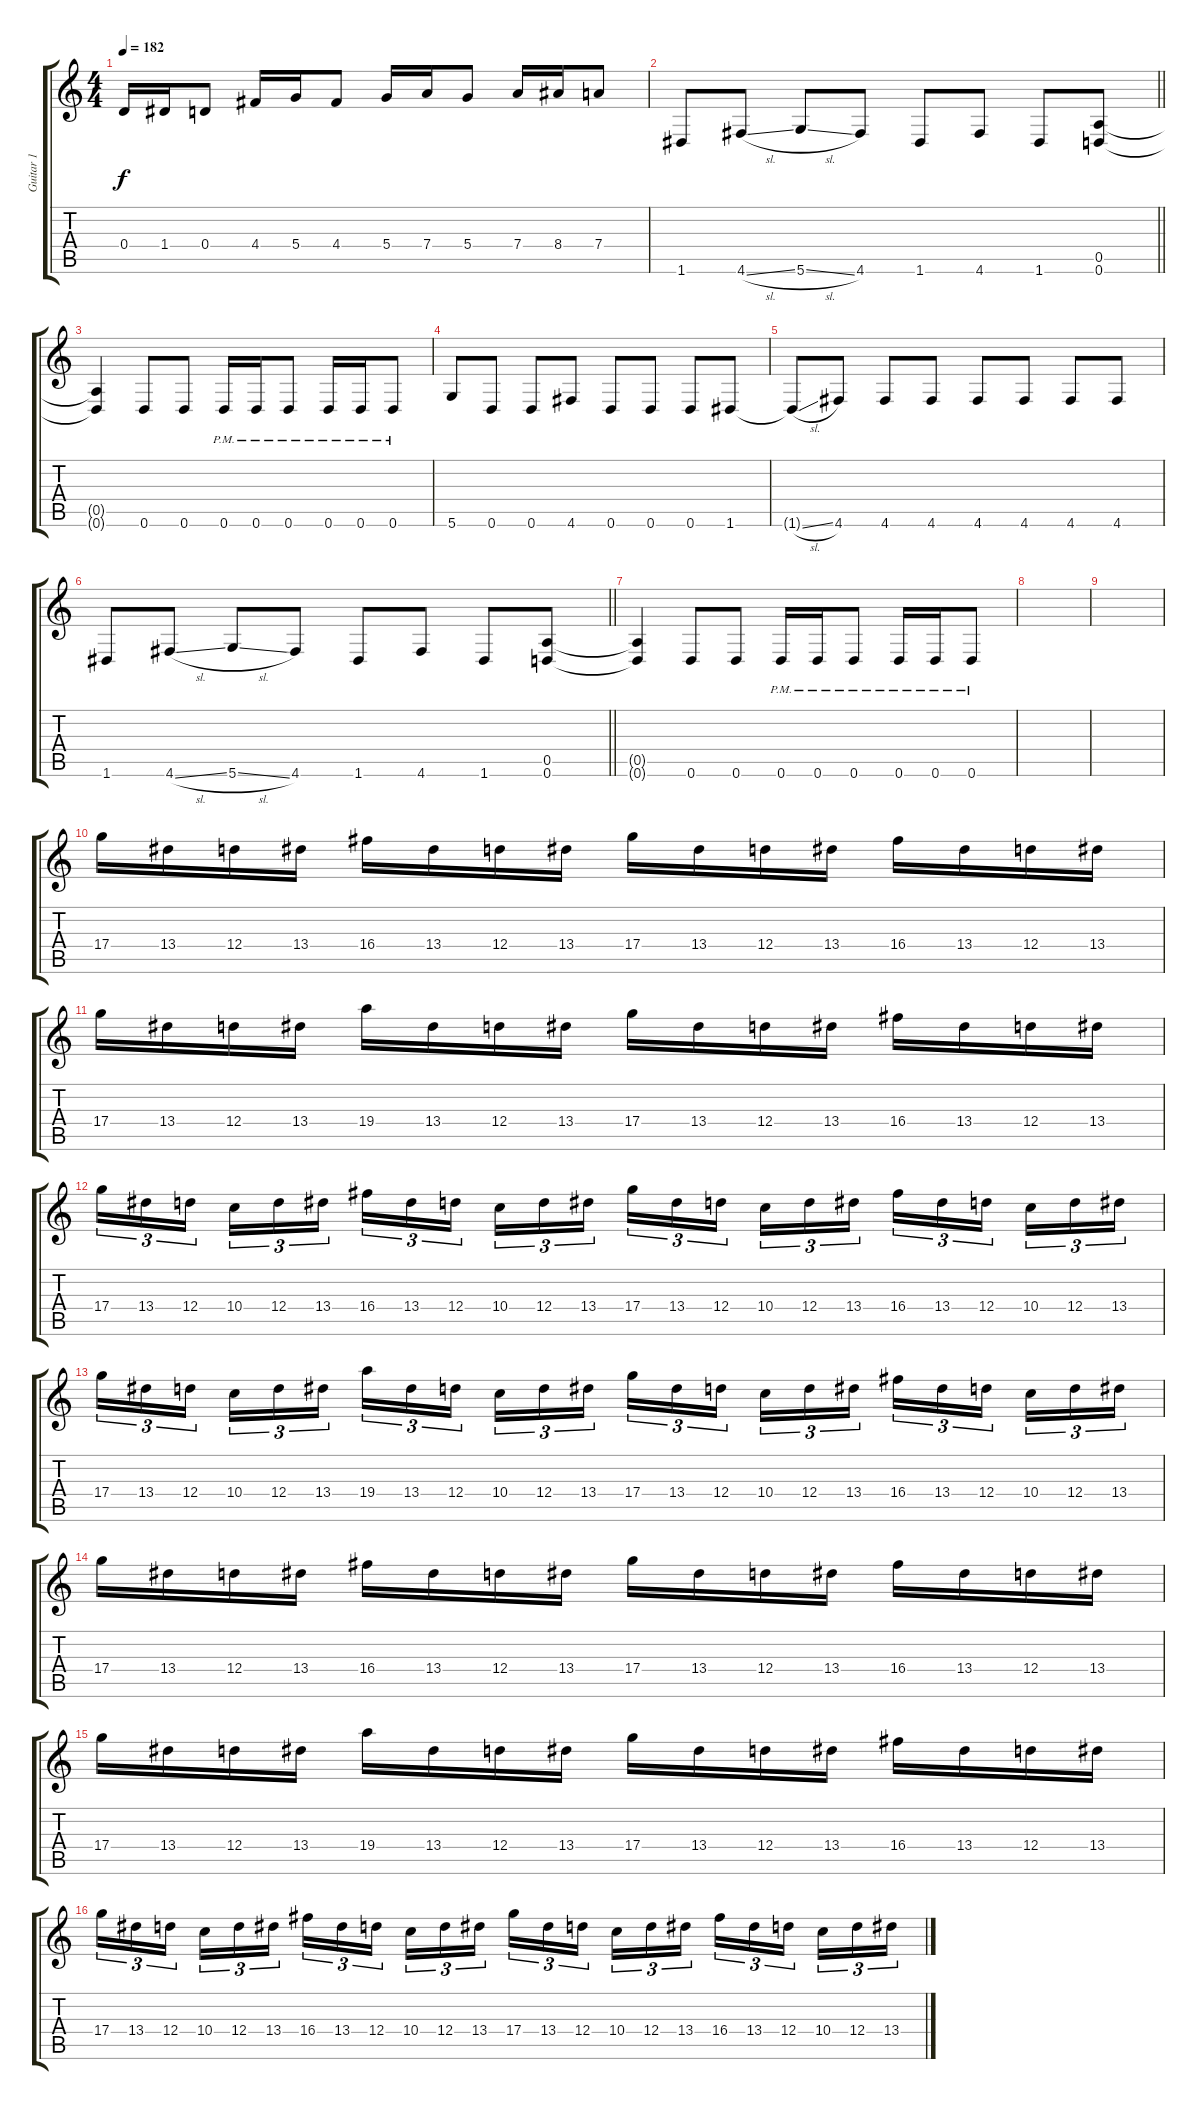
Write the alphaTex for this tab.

\track ("Guitar 1" "Guitar 1") {instrument distortionguitar}
\staff {score tabs}
\tuning (E4 B3 G3 D3 A2 D2) {hide}
\ts (4 4)
\tempo 182
\clef g2
\ks c
0.4.16{dy f} 1.4.16 0.4.8 4.4.16 5.4.16 4.4.8 5.4.16 7.4.16 5.4.8 7.4.16 8.4.16 7.4.8 |
\barLineRight lightlight
1.6.8 4.6{sl}.8 5.6{sl}.8 4.6.8 1.6.8 4.6.8 1.6.8 (0.5 0.6).8 |
(0.5{t} 0.6{t}).4 0.6.8 0.6.8 0.6{pm}.16 0.6{pm}.16 0.6{pm}.8 0.6{pm}.16 0.6{pm}.16 0.6{pm}.8 |
5.6.8 0.6.8 0.6.8 4.6.8 0.6.8 0.6.8 0.6.8 1.6.8 |
1.6{sl t}.8 4.6.8 4.6.8 4.6.8 4.6.8 4.6.8 4.6.8 4.6.8 |
\barLineRight lightlight
1.6.8 4.6{sl}.8 5.6{sl}.8 4.6.8 1.6.8 4.6.8 1.6.8 (0.5 0.6).8 |
(0.5{t} 0.6{t}).4 0.6.8 0.6.8 0.6{pm}.16 0.6{pm}.16 0.6{pm}.8 0.6{pm}.16 0.6{pm}.16 0.6{pm}.8 |
|
|
17.4.16 13.4.16 12.4.16 13.4.16 16.4.16 13.4.16 12.4.16 13.4.16 17.4.16 13.4.16 12.4.16 13.4.16 16.4.16 13.4.16 12.4.16 13.4.16 |
17.4.16 13.4.16 12.4.16 13.4.16 19.4.16 13.4.16 12.4.16 13.4.16 17.4.16 13.4.16 12.4.16 13.4.16 16.4.16 13.4.16 12.4.16 13.4.16 |
17.4.16{tu (3 2)} 13.4.16{tu (3 2)} 12.4.16{tu (3 2) beam splitsecondary} 10.4.16{tu (3 2)} 12.4.16{tu (3 2)} 13.4.16{tu (3 2)} 16.4.16{tu (3 2)} 13.4.16{tu (3 2)} 12.4.16{tu (3 2) beam splitsecondary} 10.4.16{tu (3 2)} 12.4.16{tu (3 2)} 13.4.16{tu (3 2)} 17.4.16{tu (3 2)} 13.4.16{tu (3 2)} 12.4.16{tu (3 2) beam splitsecondary} 10.4.16{tu (3 2)} 12.4.16{tu (3 2)} 13.4.16{tu (3 2)} 16.4.16{tu (3 2)} 13.4.16{tu (3 2)} 12.4.16{tu (3 2) beam splitsecondary} 10.4.16{tu (3 2)} 12.4.16{tu (3 2)} 13.4.16{tu (3 2)} |
17.4.16{tu (3 2)} 13.4.16{tu (3 2)} 12.4.16{tu (3 2) beam splitsecondary} 10.4.16{tu (3 2)} 12.4.16{tu (3 2)} 13.4.16{tu (3 2)} 19.4.16{tu (3 2)} 13.4.16{tu (3 2)} 12.4.16{tu (3 2) beam splitsecondary} 10.4.16{tu (3 2)} 12.4.16{tu (3 2)} 13.4.16{tu (3 2)} 17.4.16{tu (3 2)} 13.4.16{tu (3 2)} 12.4.16{tu (3 2) beam splitsecondary} 10.4.16{tu (3 2)} 12.4.16{tu (3 2)} 13.4.16{tu (3 2)} 16.4.16{tu (3 2)} 13.4.16{tu (3 2)} 12.4.16{tu (3 2) beam splitsecondary} 10.4.16{tu (3 2)} 12.4.16{tu (3 2)} 13.4.16{tu (3 2)} |
17.4.16 13.4.16 12.4.16 13.4.16 16.4.16 13.4.16 12.4.16 13.4.16 17.4.16 13.4.16 12.4.16 13.4.16 16.4.16 13.4.16 12.4.16 13.4.16 |
17.4.16 13.4.16 12.4.16 13.4.16 19.4.16 13.4.16 12.4.16 13.4.16 17.4.16 13.4.16 12.4.16 13.4.16 16.4.16 13.4.16 12.4.16 13.4.16 |
17.4.16{tu (3 2)} 13.4.16{tu (3 2)} 12.4.16{tu (3 2) beam splitsecondary} 10.4.16{tu (3 2)} 12.4.16{tu (3 2)} 13.4.16{tu (3 2)} 16.4.16{tu (3 2)} 13.4.16{tu (3 2)} 12.4.16{tu (3 2) beam splitsecondary} 10.4.16{tu (3 2)} 12.4.16{tu (3 2)} 13.4.16{tu (3 2)} 17.4.16{tu (3 2)} 13.4.16{tu (3 2)} 12.4.16{tu (3 2) beam splitsecondary} 10.4.16{tu (3 2)} 12.4.16{tu (3 2)} 13.4.16{tu (3 2)} 16.4.16{tu (3 2)} 13.4.16{tu (3 2)} 12.4.16{tu (3 2) beam splitsecondary} 10.4.16{tu (3 2)} 12.4.16{tu (3 2)} 13.4.16{tu (3 2)}
